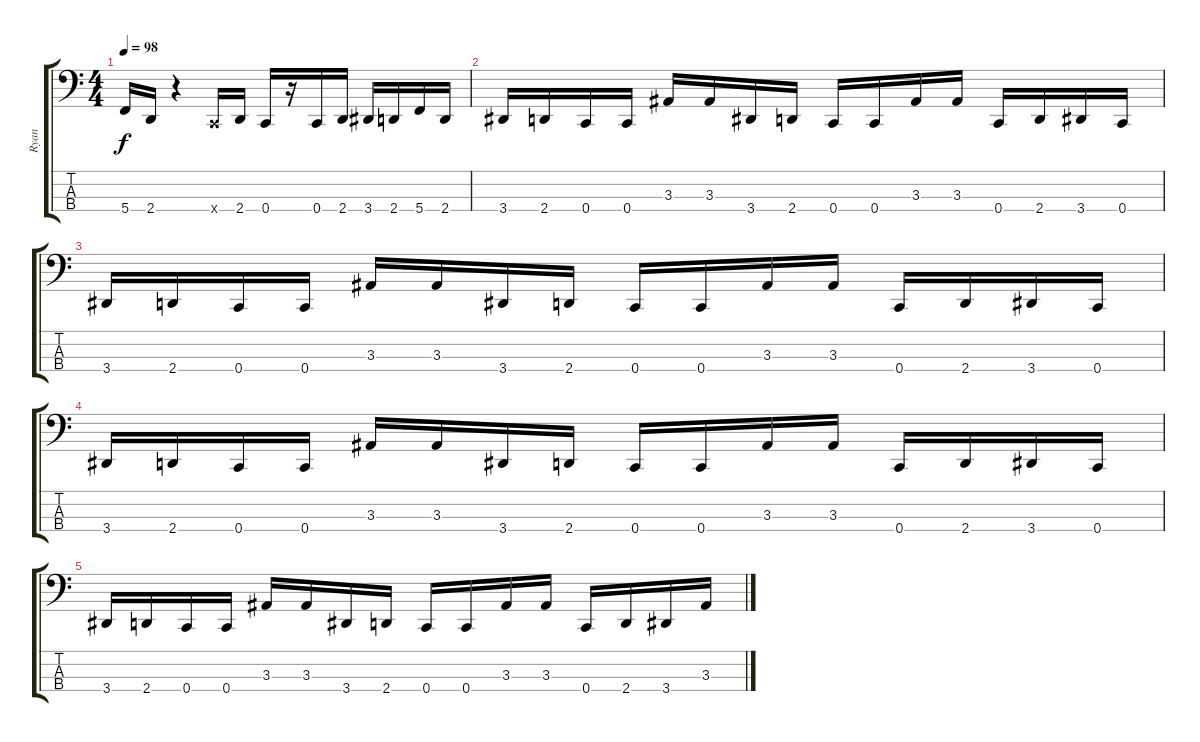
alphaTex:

\track ("Ryan" "Ryan") {instrument electricbassfinger}
\staff {score tabs}
\tuning (F2 C2 G1 C1) {hide}
\ts (4 4)
\tempo 98
\clef f4
\ks c
5.4.16{dy f} 2.4.16 r.4 0.4{x}.16 2.4.16 0.4.16 r.16 0.4.16 2.4.16 3.4.16 2.4.16 5.4.16 2.4.16 |
3.4.16 2.4.16 0.4.16 0.4.16 3.3.16 3.3.16 3.4.16 2.4.16 0.4.16 0.4.16 3.3.16 3.3.16 0.4.16 2.4.16 3.4.16 0.4.16 |
3.4.16 2.4.16 0.4.16 0.4.16 3.3.16 3.3.16 3.4.16 2.4.16 0.4.16 0.4.16 3.3.16 3.3.16 0.4.16 2.4.16 3.4.16 0.4.16 |
3.4.16 2.4.16 0.4.16 0.4.16 3.3.16 3.3.16 3.4.16 2.4.16 0.4.16 0.4.16 3.3.16 3.3.16 0.4.16 2.4.16 3.4.16 0.4.16 |
3.4.16 2.4.16 0.4.16 0.4.16 3.3.16 3.3.16 3.4.16 2.4.16 0.4.16 0.4.16 3.3.16 3.3.16 0.4.16 2.4.16 3.4.16 3.3.16
